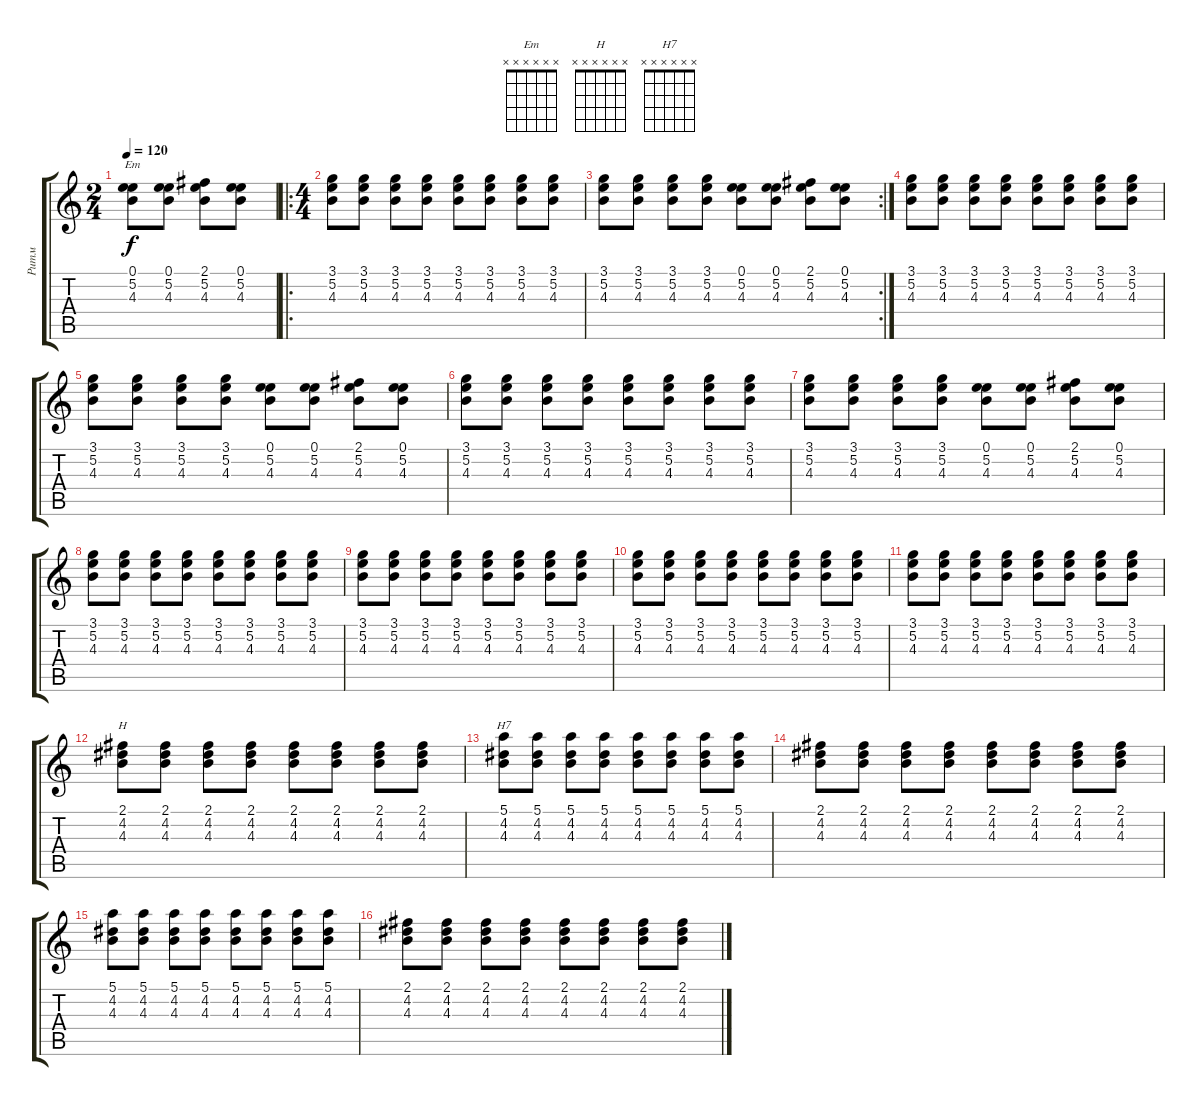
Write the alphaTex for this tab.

\track ("Ритм" "Ритм") {instrument acousticguitarsteel}
\staff {score tabs}
\tuning (E4 B3 G3 D3 A2 E2) {hide}
\chord ("Em" x x x x x x) {firstfret 0}
\chord ("H" x x x x x x) {firstfret 0}
\chord ("H7" x x x x x x) {firstfret 0}
\ts (2 4)
\tempo 120
\clef g2
\ks c
(0.1 5.2 4.3).8{ch "Em" dy f instrument acousticguitarsteel} (0.1 5.2 4.3).8 (2.1 5.2 4.3).8 (0.1 5.2 4.3).8 |
\ro
\ts (4 4)
(3.1 5.2 4.3).8 (3.1 5.2 4.3).8 (3.1 5.2 4.3).8 (3.1 5.2 4.3).8 (3.1 5.2 4.3).8 (3.1 5.2 4.3).8 (3.1 5.2 4.3).8 (3.1 5.2 4.3).8 |
\rc 2
(3.1 5.2 4.3).8 (3.1 5.2 4.3).8 (3.1 5.2 4.3).8 (3.1 5.2 4.3).8 (0.1 5.2 4.3).8 (0.1 5.2 4.3).8 (2.1 5.2 4.3).8 (0.1 5.2 4.3).8 |
(3.1 5.2 4.3).8 (3.1 5.2 4.3).8 (3.1 5.2 4.3).8 (3.1 5.2 4.3).8 (3.1 5.2 4.3).8 (3.1 5.2 4.3).8 (3.1 5.2 4.3).8 (3.1 5.2 4.3).8 |
(3.1 5.2 4.3).8 (3.1 5.2 4.3).8 (3.1 5.2 4.3).8 (3.1 5.2 4.3).8 (0.1 5.2 4.3).8 (0.1 5.2 4.3).8 (2.1 5.2 4.3).8 (0.1 5.2 4.3).8 |
(3.1 5.2 4.3).8 (3.1 5.2 4.3).8 (3.1 5.2 4.3).8 (3.1 5.2 4.3).8 (3.1 5.2 4.3).8 (3.1 5.2 4.3).8 (3.1 5.2 4.3).8 (3.1 5.2 4.3).8 |
(3.1 5.2 4.3).8 (3.1 5.2 4.3).8 (3.1 5.2 4.3).8 (3.1 5.2 4.3).8 (0.1 5.2 4.3).8 (0.1 5.2 4.3).8 (2.1 5.2 4.3).8 (0.1 5.2 4.3).8 |
(3.1 5.2 4.3).8 (3.1 5.2 4.3).8 (3.1 5.2 4.3).8 (3.1 5.2 4.3).8 (3.1 5.2 4.3).8 (3.1 5.2 4.3).8 (3.1 5.2 4.3).8 (3.1 5.2 4.3).8 |
(3.1 5.2 4.3).8 (3.1 5.2 4.3).8 (3.1 5.2 4.3).8 (3.1 5.2 4.3).8 (3.1 5.2 4.3).8 (3.1 5.2 4.3).8 (3.1 5.2 4.3).8 (3.1 5.2 4.3).8 |
(3.1 5.2 4.3).8 (3.1 5.2 4.3).8 (3.1 5.2 4.3).8 (3.1 5.2 4.3).8 (3.1 5.2 4.3).8 (3.1 5.2 4.3).8 (3.1 5.2 4.3).8 (3.1 5.2 4.3).8 |
(3.1 5.2 4.3).8 (3.1 5.2 4.3).8 (3.1 5.2 4.3).8 (3.1 5.2 4.3).8 (3.1 5.2 4.3).8 (3.1 5.2 4.3).8 (3.1 5.2 4.3).8 (3.1 5.2 4.3).8 |
(2.1 4.2 4.3).8{ch "H"} (2.1 4.2 4.3).8 (2.1 4.2 4.3).8 (2.1 4.2 4.3).8 (2.1 4.2 4.3).8 (2.1 4.2 4.3).8 (2.1 4.2 4.3).8 (2.1 4.2 4.3).8 |
(5.1 4.2 4.3).8{ch "H7"} (5.1 4.2 4.3).8 (5.1 4.2 4.3).8 (5.1 4.2 4.3).8 (5.1 4.2 4.3).8 (5.1 4.2 4.3).8 (5.1 4.2 4.3).8 (5.1 4.2 4.3).8 |
(2.1 4.2 4.3).8 (2.1 4.2 4.3).8 (2.1 4.2 4.3).8 (2.1 4.2 4.3).8 (2.1 4.2 4.3).8 (2.1 4.2 4.3).8 (2.1 4.2 4.3).8 (2.1 4.2 4.3).8 |
(5.1 4.2 4.3).8 (5.1 4.2 4.3).8 (5.1 4.2 4.3).8 (5.1 4.2 4.3).8 (5.1 4.2 4.3).8 (5.1 4.2 4.3).8 (5.1 4.2 4.3).8 (5.1 4.2 4.3).8 |
(2.1 4.2 4.3).8 (2.1 4.2 4.3).8 (2.1 4.2 4.3).8 (2.1 4.2 4.3).8 (2.1 4.2 4.3).8 (2.1 4.2 4.3).8 (2.1 4.2 4.3).8 (2.1 4.2 4.3).8
